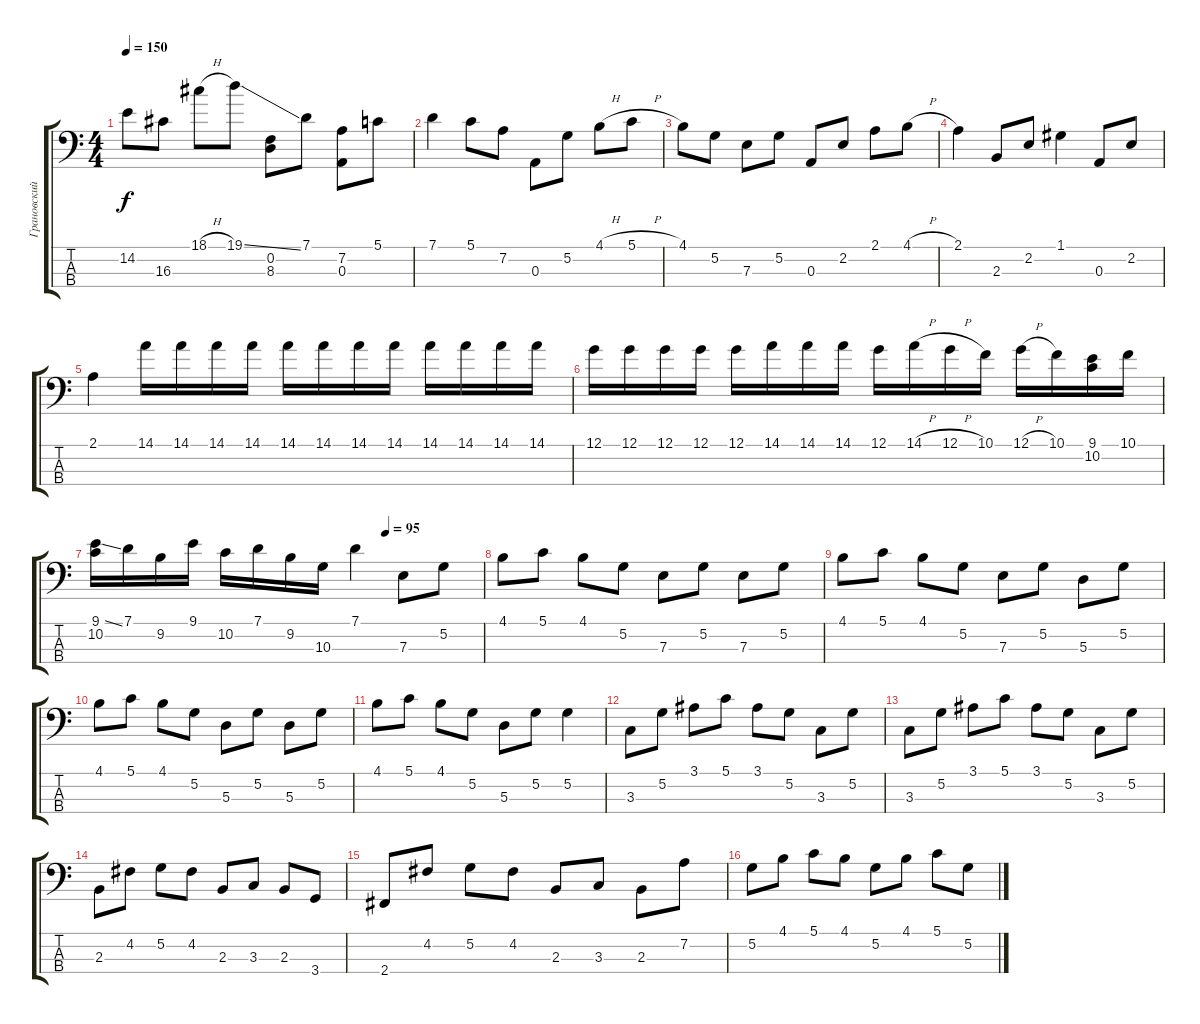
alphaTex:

\track ("Грановский" "Грановский") {instrument electricbassfinger}
\staff {score tabs}
\tuning (G2 D2 A1 E1) {hide}
\ts (4 4)
\tempo 150
\clef f4
\ks c
14.2.8{dy f} 16.3.8 18.1{h}.8 19.1{ss}.8 (0.2 8.3).8 7.1.8 (7.2 0.3).8 5.1.8 |
7.1.4 5.1.8 7.2.8 0.3.8 5.2.8 4.1{h}.8 5.1{h}.8 |
4.1.8 5.2.8 7.3.8 5.2.8 0.3.8 2.2.8 2.1.8 4.1{h}.8 |
2.1.4 2.3.8 2.2.8 1.1.4 0.3.8 2.2.8 |
2.1.4 14.1.16 14.1.16 14.1.16 14.1.16 14.1.16 14.1.16 14.1.16 14.1.16 14.1.16 14.1.16 14.1.16 14.1.16 |
12.1.16 12.1.16 12.1.16 12.1.16 12.1.16 14.1.16 14.1.16 14.1.16 12.1.16 14.1{h}.16 12.1{h}.16 10.1.16 12.1{h}.16 10.1.16 (9.1 10.2).16 10.1.16 |
\tempo (95 0.75)
(9.1{ss} 10.2).16 7.1.16 9.2.16 9.1.16 10.2.16 7.1.16 9.2.16 10.3.16 7.1.4 7.3.8 5.2.8 |
4.1.8 5.1.8 4.1.8 5.2.8 7.3.8 5.2.8 7.3.8 5.2.8 |
4.1.8 5.1.8 4.1.8 5.2.8 7.3.8 5.2.8 5.3.8 5.2.8 |
4.1.8 5.1.8 4.1.8 5.2.8 5.3.8 5.2.8 5.3.8 5.2.8 |
4.1.8 5.1.8 4.1.8 5.2.8 5.3.8 5.2.8 5.2.4 |
3.3.8 5.2.8 3.1.8 5.1.8 3.1.8 5.2.8 3.3.8 5.2.8 |
3.3.8 5.2.8 3.1.8 5.1.8 3.1.8 5.2.8 3.3.8 5.2.8 |
2.3.8 4.2.8 5.2.8 4.2.8 2.3.8 3.3.8 2.3.8 3.4.8 |
2.4.8 4.2.8 5.2.8 4.2.8 2.3.8 3.3.8 2.3.8 7.2.8 |
5.2.8 4.1.8 5.1.8 4.1.8 5.2.8 4.1.8 5.1.8 5.2.8
